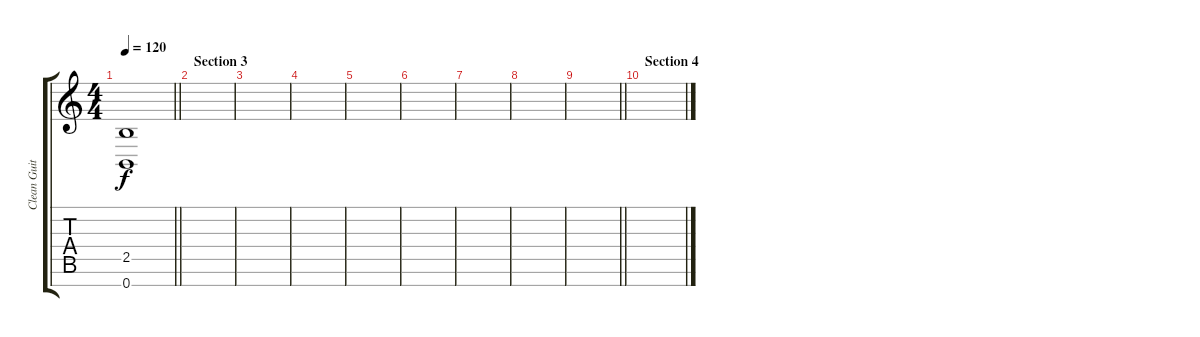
\track ("Clean Guitar C" "Clean Guit") {instrument electricguitarjazz}
\staff {score tabs}
\tuning (E4 B3 G3 D3 A2 E2 B1) {hide}
\ts (4 4)
\tempo 120
\clef g2
\barLineRight lightlight
\ks c
(2.5{t} 0.7{t}).1{dy f} |
\section ("" "Section 3")
|
|
|
|
|
|
|
\barLineRight lightlight
|
\section ("" "Section 4")
